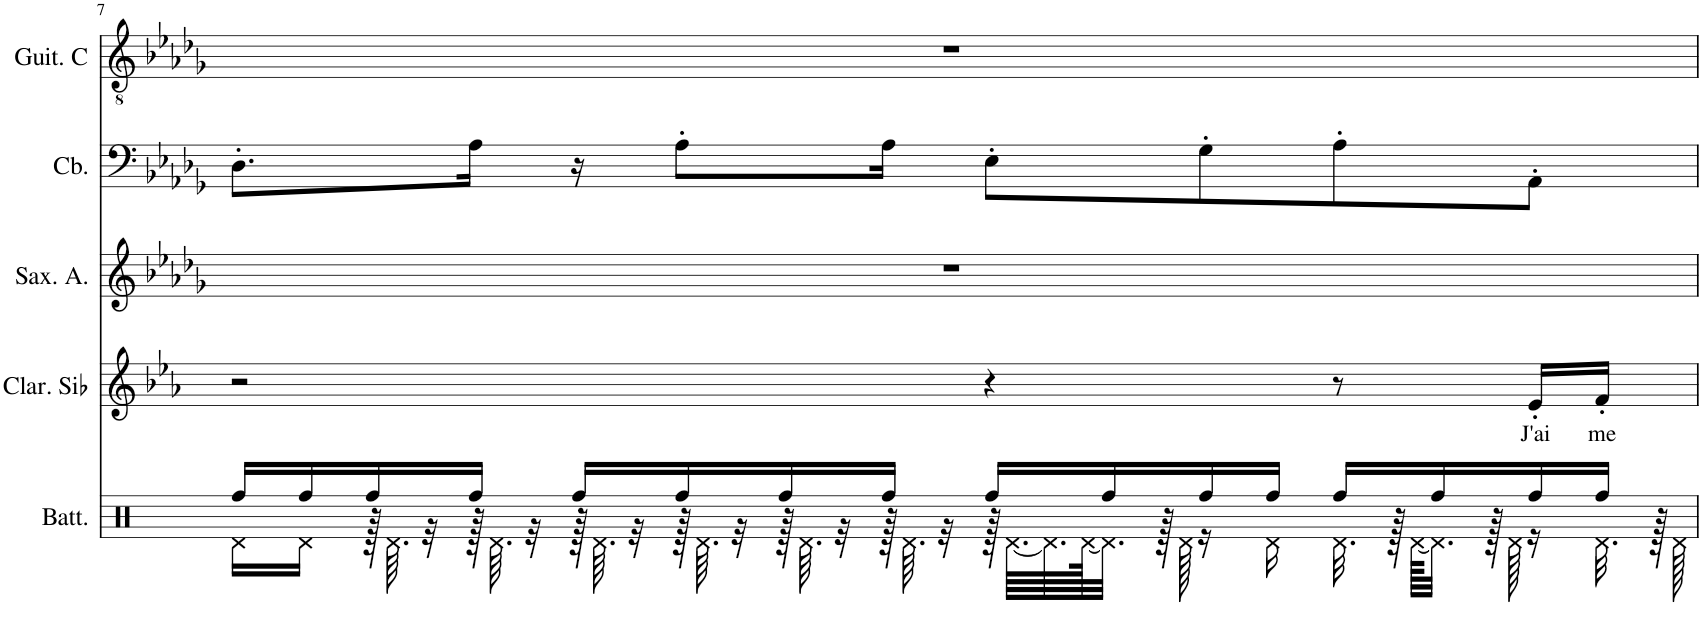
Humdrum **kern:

**kern	**kern	**text	**kern	**kern	**kern
*part5	*part4	*part4	*part3	*part2	*part1
*staff5	*staff4	*staff4	*staff3	*staff2	*staff1
*I"Batterie	*I"Clarinette en Sib	*	*I"Saxophone Alto	*I"Contrebasse	*I"Guitare contra
*I'Batt.	*I'Clar. Sib	*	*I'Sax. A.	*I'Cb.	*I'Guit. C
!!LO:PB:g=z
*clefX	*clefG2	*	*clefG2	*clefF4	*clefGv2
*	*Trd1c2	*	*Trd5c9	*Trd7c12	*
*k[]	*k[b-e-a-]	*	*k[b-e-a-d-g-]	*k[b-e-a-d-g-]	*k[b-e-a-d-g-]
*M4/4	*M4/4	*	*M4/4	*M4/4	*M4/4
=7	=7	=7	=7	=7	=7
*^	*	*	*	*	*
16Rff/LL	16Rd\LL	2r	.	1r	8.D-'\L	1r
16Rff/	16Rd\JJ	.	.	.	.	.
16Rff/	128r	.	.	.	.	.
.	64.Rd\	.	.	.	.	.
.	32r	.	.	.	.	.
16Rff/JJ	128r	.	.	.	16A-\Jk	.
.	64.Rd\	.	.	.	.	.
.	32r	.	.	.	.	.
16Rff/LL	128r	.	.	.	16r	.
.	64.Rd\	.	.	.	.	.
.	32r	.	.	.	.	.
16Rff/	128r	.	.	.	8A-'\L	.
.	64.Rd\	.	.	.	.	.
.	32r	.	.	.	.	.
16Rff/	128r	.	.	.	.	.
.	64.Rd\	.	.	.	.	.
.	32r	.	.	.	.	.
16Rff/JJ	128r	.	.	.	16A-\Jk	.
.	64.Rd\	.	.	.	.	.
.	32r	.	.	.	.	.
16Rff/LL	128r	4r	.	.	8E-'\L	.
.	[64.Rd\LLLL	.	.	.	.	.
.	64.Rd\]	.	.	.	.	.
.	[128Rd\JK	.	.	.	.	.
16Rff/	32.Rd\JJJ]	.	.	.	.	.
.	128r	.	.	.	.	.
.	128Rd\	.	.	.	.	.
16Rff/	16r	.	.	.	8G-'\	.
16Rff/JJ	16Rd\	.	.	.	.	.
16Rff/LL	32.Rd\	8r	.	.	8A-'\	.
.	128r	.	.	.	.	.
.	[128Rd\KKLLL	.	.	.	.	.
16Rff/	32.Rd\JJJ]	.	.	.	.	.
.	128r	.	.	.	.	.
.	128Rd\	.	.	.	.	.
!	!	!	!LO:LY:b	!	!	!
16Rff/	16r	16e-'/LL	J'ai	.	8AA-'\J	.
!	!	!	!LO:LY:b	!	!	!
16Rff/JJ	32.Rd\	16f'/JJ	me	.	.	.
.	128r	.	.	.	.	.
.	128Rd\	.	.	.	.	.
*v	*v	*	*	*	*	*
=	=	=	=	=	=
*-	*-	*-	*-	*-	*-
